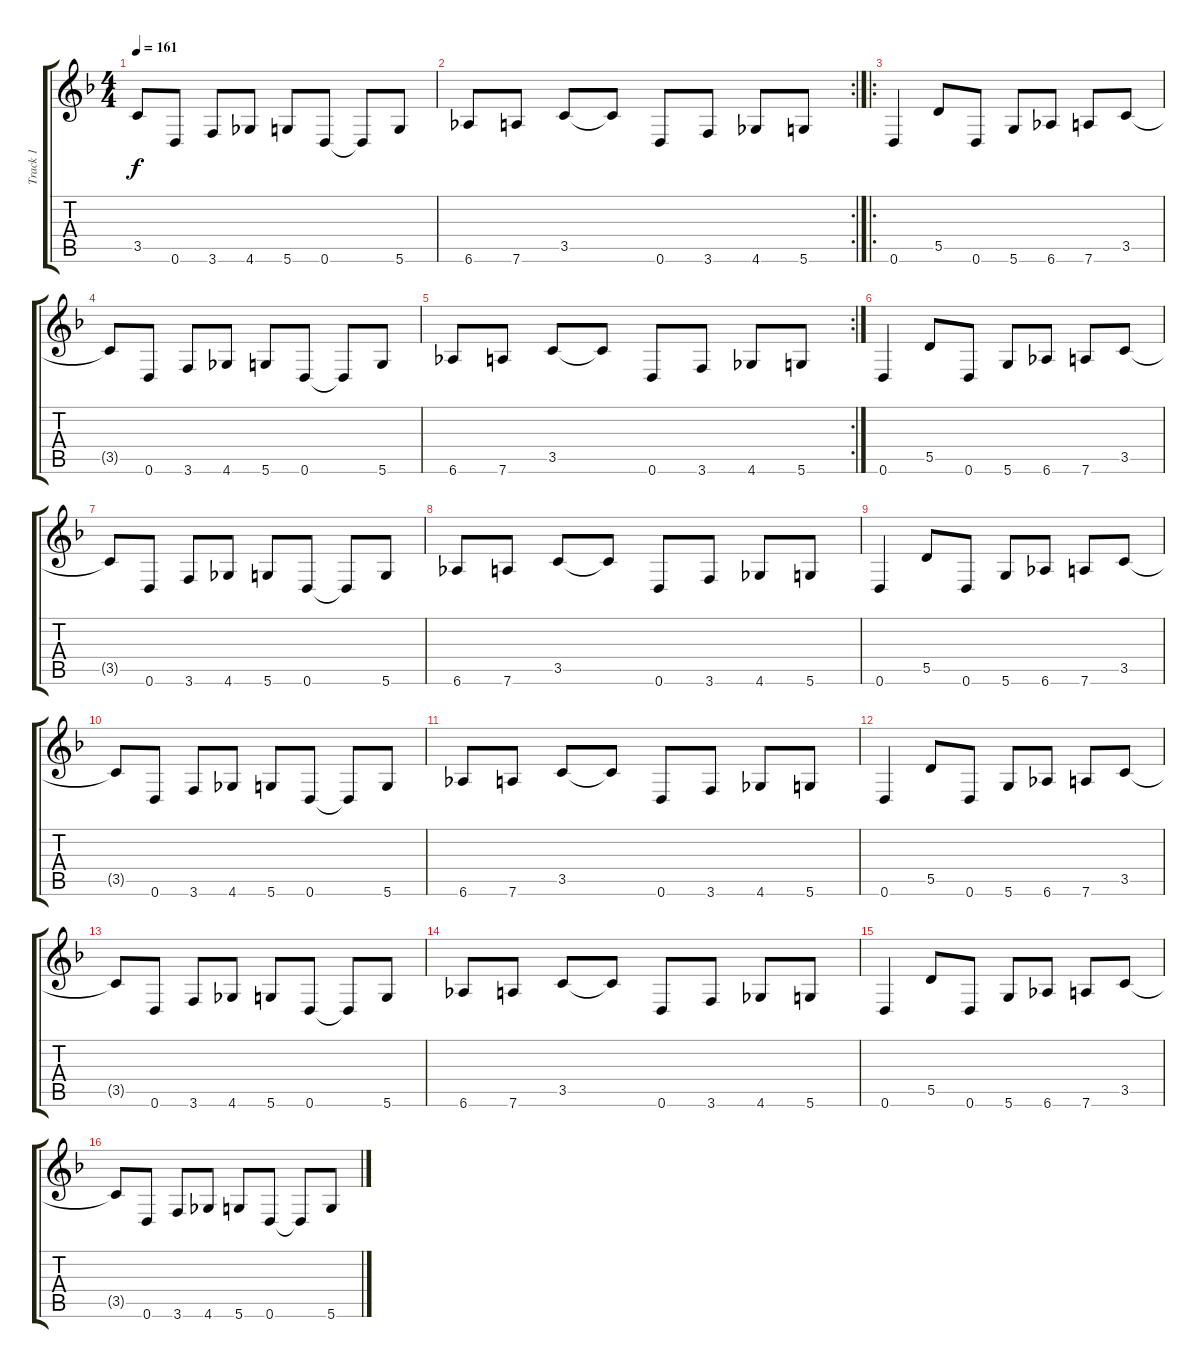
\track ("Track 1" "Track 1") {instrument distortionguitar}
\staff {score tabs}
\tuning (E4 B3 G3 D3 A2 D2) {hide}
\ts (4 4)
\tempo 161
\clef g2
\ks f
3.5{t}.8{dy f} 0.6.8 3.6.8 4.6.8 5.6.8 0.6.8 0.6{t}.8 5.6.8 |
\rc 2
6.6.8 7.6.8 3.5.8 3.5{t}.8 0.6.8 3.6.8 4.6.8 5.6.8 |
\ro
0.6.4 5.5.8 0.6.8 5.6.8 6.6.8 7.6.8 3.5.8 |
3.5{t}.8 0.6.8 3.6.8 4.6.8 5.6.8 0.6.8 0.6{t}.8 5.6.8 |
\rc 2
6.6.8 7.6.8 3.5.8 3.5{t}.8 0.6.8 3.6.8 4.6.8 5.6.8 |
0.6.4 5.5.8 0.6.8 5.6.8 6.6.8 7.6.8 3.5.8 |
3.5{t}.8 0.6.8 3.6.8 4.6.8 5.6.8 0.6.8 0.6{t}.8 5.6.8 |
6.6.8 7.6.8 3.5.8 3.5{t}.8 0.6.8 3.6.8 4.6.8 5.6.8 |
0.6.4 5.5.8 0.6.8 5.6.8 6.6.8 7.6.8 3.5.8 |
3.5{t}.8 0.6.8 3.6.8 4.6.8 5.6.8 0.6.8 0.6{t}.8 5.6.8 |
6.6.8 7.6.8 3.5.8 3.5{t}.8 0.6.8 3.6.8 4.6.8 5.6.8 |
0.6.4 5.5.8 0.6.8 5.6.8 6.6.8 7.6.8 3.5.8 |
3.5{t}.8 0.6.8 3.6.8 4.6.8 5.6.8 0.6.8 0.6{t}.8 5.6.8 |
6.6.8 7.6.8 3.5.8 3.5{t}.8 0.6.8 3.6.8 4.6.8 5.6.8 |
0.6.4 5.5.8 0.6.8 5.6.8 6.6.8 7.6.8 3.5.8 |
3.5{t}.8 0.6.8 3.6.8 4.6.8 5.6.8 0.6.8 0.6{t}.8 5.6.8
